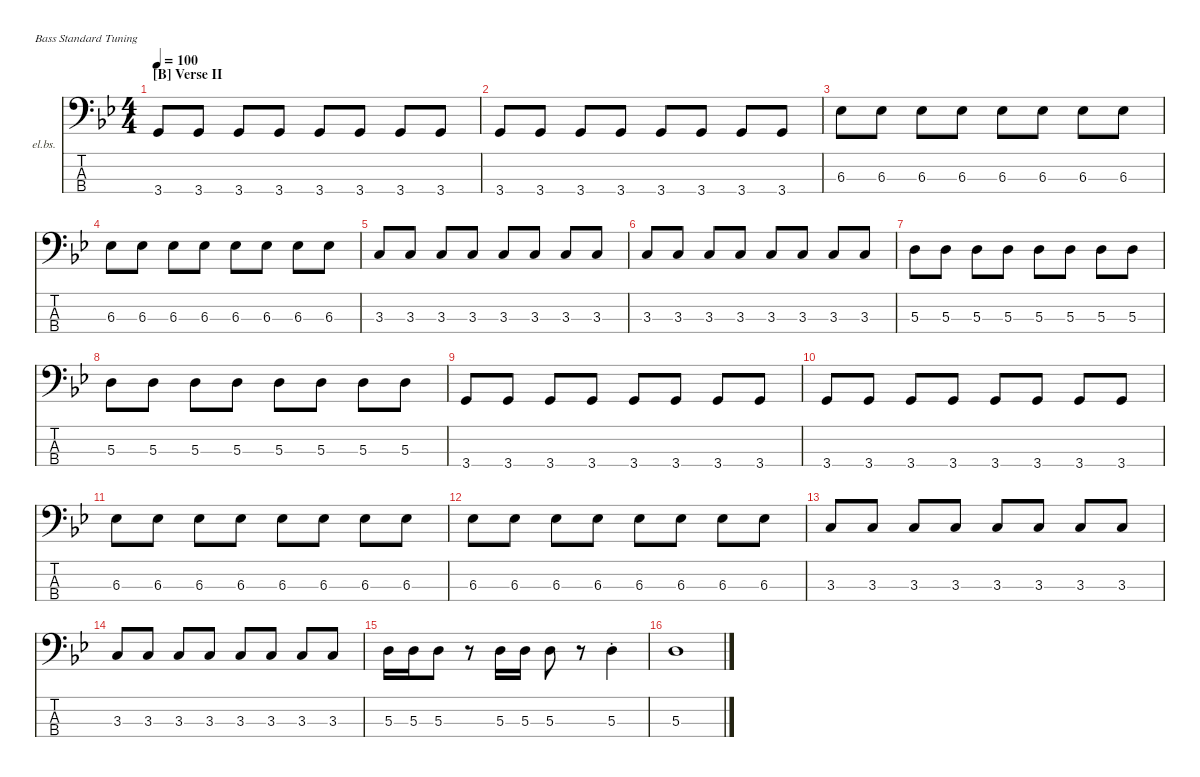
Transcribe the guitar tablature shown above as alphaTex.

\defaultSystemsLayout 4
\hideDynamics
\bracketExtendMode nobrackets
\firstSystemTrackNameOrientation horizontal
\otherSystemsTrackNameOrientation horizontal
\track ("Bass" "el.bs.") {instrument electricbassfinger}
\staff {score tabs}
\tuning (G2 D2 A1 E1)
\ts (4 4)
\section ("B" "Verse II")
\tempo 100
\clef f4
\ks gminor
3.4.8{dy mf} 3.4.8 3.4.8 3.4.8 3.4.8 3.4.8 3.4.8 3.4.8 |
3.4.8 3.4.8 3.4.8 3.4.8 3.4.8 3.4.8 3.4.8 3.4.8 |
6.3.8 6.3.8 6.3.8 6.3.8 6.3.8 6.3.8 6.3.8 6.3.8 |
6.3.8 6.3.8 6.3.8 6.3.8 6.3.8 6.3.8 6.3.8 6.3.8 |
3.3.8 3.3.8 3.3.8 3.3.8 3.3.8 3.3.8 3.3.8 3.3.8 |
3.3.8 3.3.8 3.3.8 3.3.8 3.3.8 3.3.8 3.3.8 3.3.8 |
5.3.8 5.3.8 5.3.8 5.3.8 5.3.8 5.3.8 5.3.8 5.3.8 |
5.3.8 5.3.8 5.3.8 5.3.8 5.3.8 5.3.8 5.3.8 5.3.8 |
3.4.8 3.4.8 3.4.8 3.4.8 3.4.8 3.4.8 3.4.8 3.4.8 |
3.4.8 3.4.8 3.4.8 3.4.8 3.4.8 3.4.8 3.4.8 3.4.8 |
6.3.8 6.3.8 6.3.8 6.3.8 6.3.8 6.3.8 6.3.8 6.3.8 |
6.3.8 6.3.8 6.3.8 6.3.8 6.3.8 6.3.8 6.3.8 6.3.8 |
3.3.8 3.3.8 3.3.8 3.3.8 3.3.8 3.3.8 3.3.8 3.3.8 |
3.3.8 3.3.8 3.3.8 3.3.8 3.3.8 3.3.8 3.3.8 3.3.8 |
5.3.16 5.3.16 5.3.8 r.8 5.3.16 5.3.16 5.3.8 r.8 5.3{st}.4 |
5.3.1
